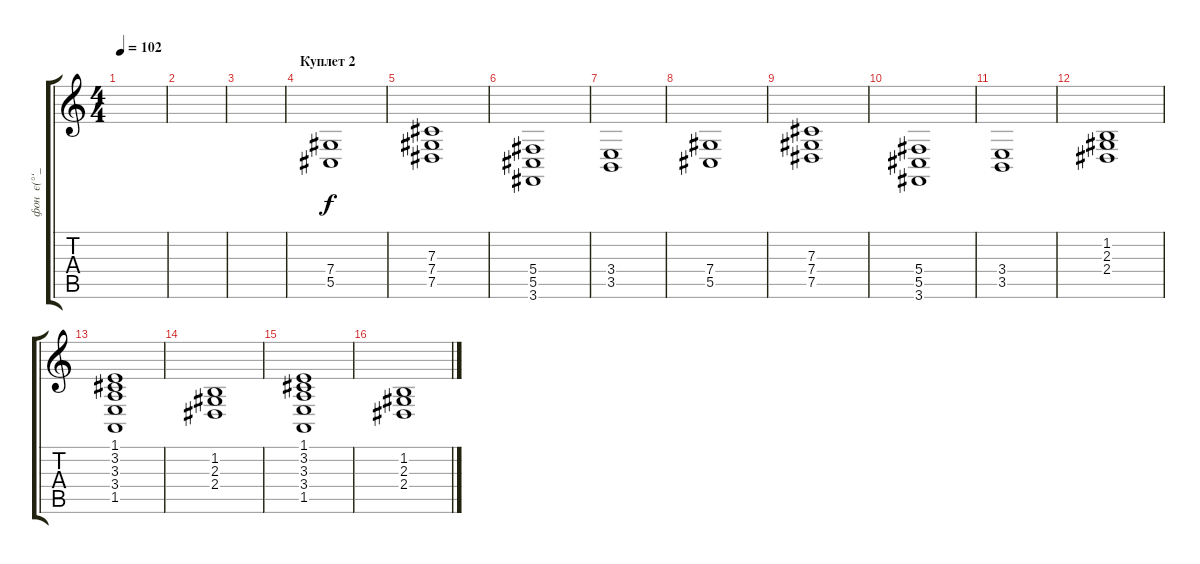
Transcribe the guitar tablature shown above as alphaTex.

\track ("фон  є(°‘_’°)э" "фон  є(°‘_") {instrument fx6goblins}
\staff {score tabs}
\tuning (Eb4 Bb3 Gb3 Db3 Ab2 Eb2) {hide}
\ts (4 4)
\tempo 102
\clef g2
\ks c
|
|
|
\section ("" "Куплет 2")
(7.4 5.5).1 |
(7.3 7.4 7.5).1 |
(5.4 5.5 3.6).1 |
(3.4 3.5).1 |
(7.4 5.5).1 |
(7.3 7.4 7.5).1 |
(5.4 5.5 3.6).1 |
(3.4 3.5).1 |
(1.2 2.3 2.4).1 |
(1.1 3.2 3.3 3.4 1.5).1 |
(1.2 2.3 2.4).1 |
(1.1 3.2 3.3 3.4 1.5).1 |
(1.2 2.3 2.4).1
